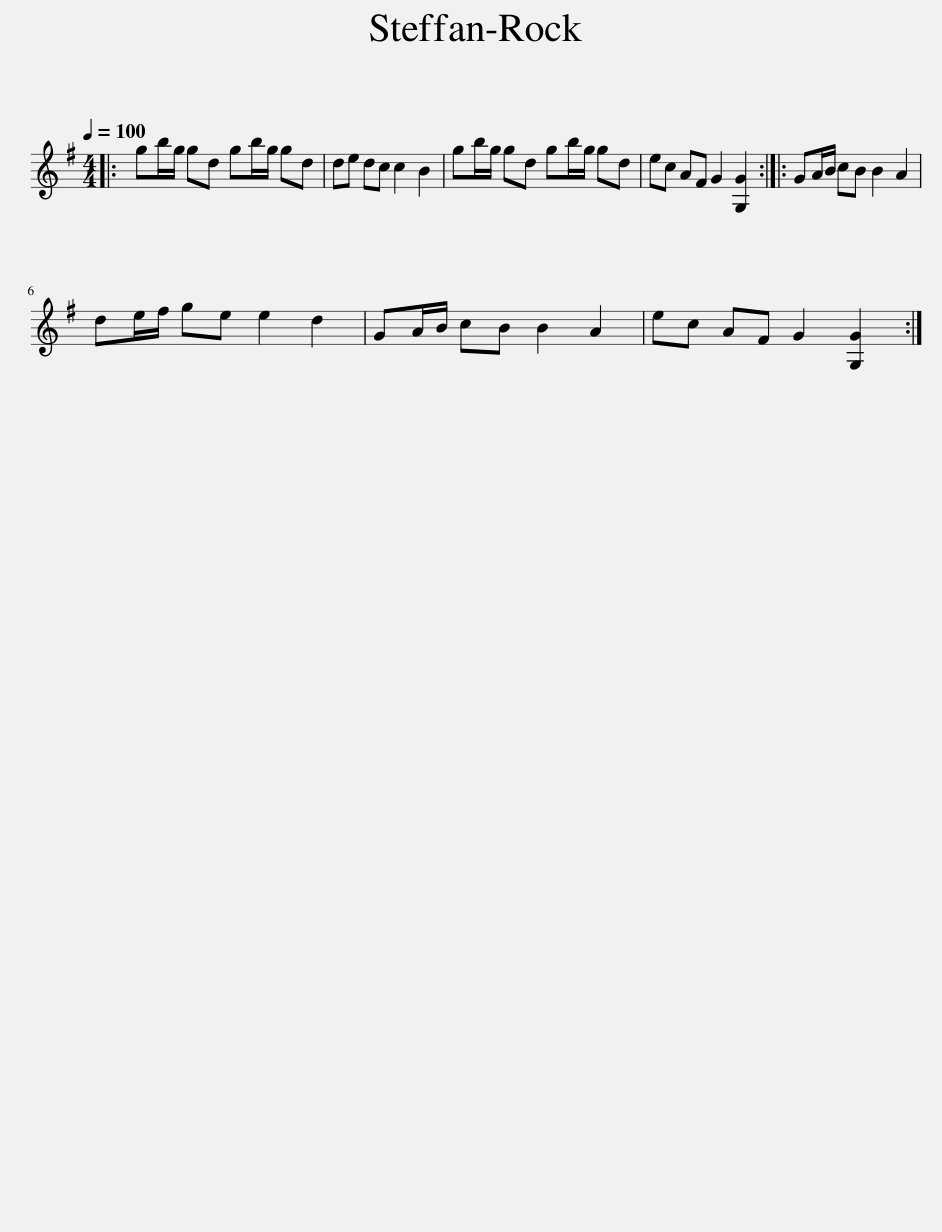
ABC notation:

X:1
L:1/8
Q:1/4=100
M:4/4
I:linebreak $
K:G
V:1 treble
V:1
|: gb/g/ gd gb/g/ gd | de dc c2 B2 | gb/g/ gd gb/g/ gd | ec AF G2 [G,G]2 :: GA/B/ cB B2 A2 |$ %5
 de/f/ ge e2 d2 | GA/B/ cB B2 A2 | ec AF G2 [G,G]2 :| %8
